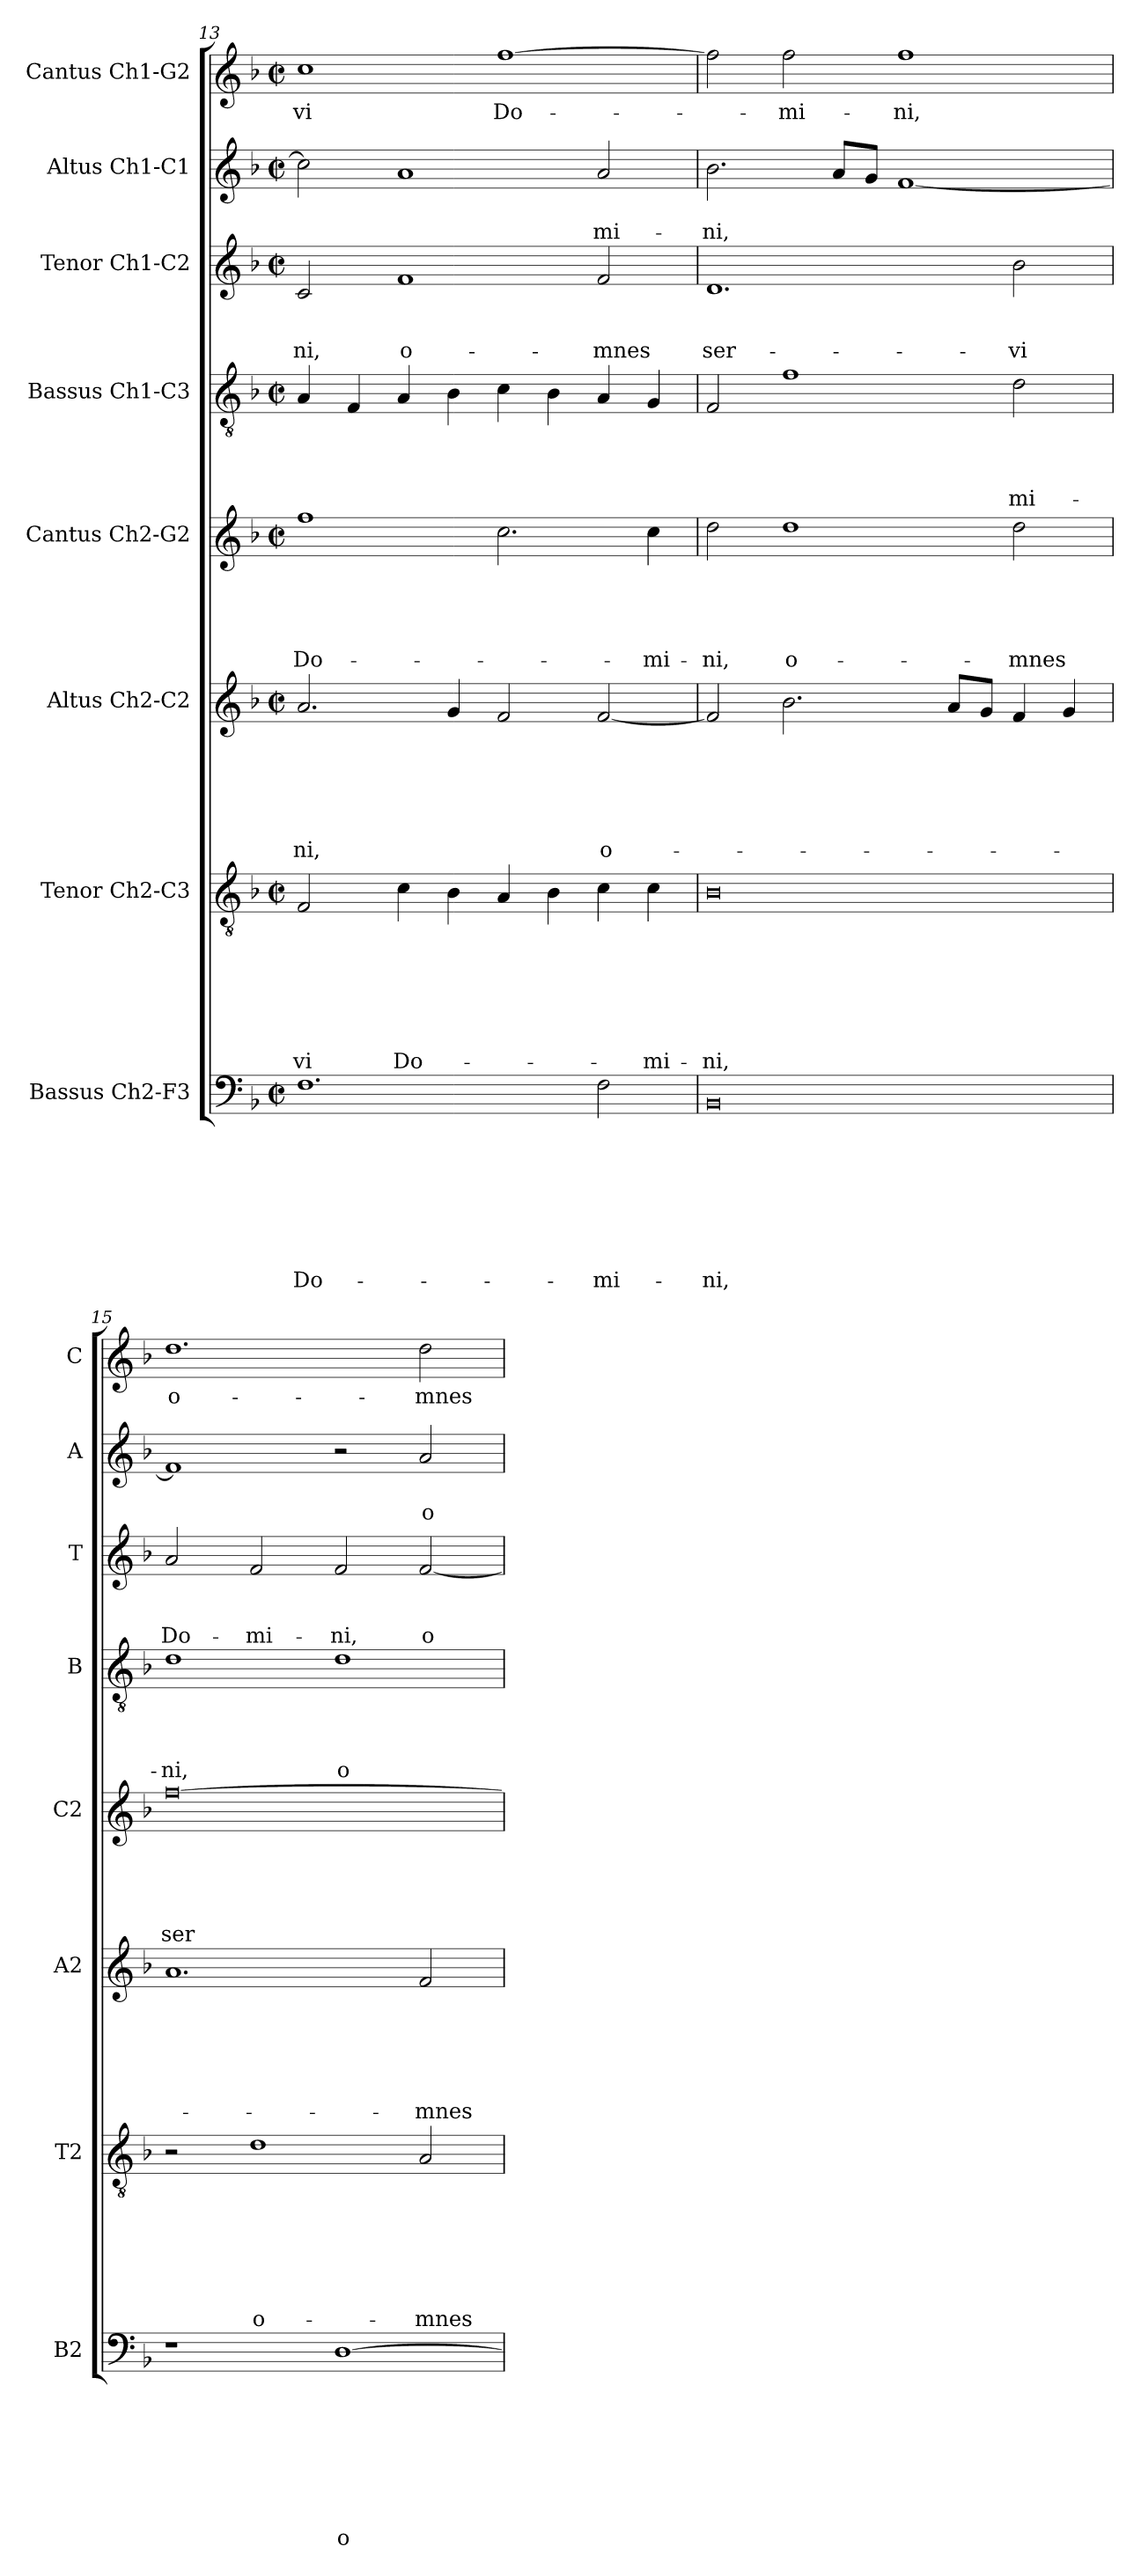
**kern	**text	**text	**text	**text	**text	**text	**text	**text	**kern	**text	**text	**text	**text	**text	**text	**text	**kern	**text	**text	**text	**text	**text	**text	**kern	**text	**text	**text	**text	**text	**kern	**text	**text	**text	**text	**kern	**text	**text	**text	**kern	**text	**text	**kern	**text
*part8	*part8	*part8	*part8	*part8	*part8	*part8	*part8	*part8	*part7	*part7	*part7	*part7	*part7	*part7	*part7	*part7	*part6	*part6	*part6	*part6	*part6	*part6	*part6	*part5	*part5	*part5	*part5	*part5	*part5	*part4	*part4	*part4	*part4	*part4	*part3	*part3	*part3	*part3	*part2	*part2	*part2	*part1	*part1
*staff8	*staff8	*staff8	*staff8	*staff8	*staff8	*staff8	*staff8	*staff8	*staff7	*staff7	*staff7	*staff7	*staff7	*staff7	*staff7	*staff7	*staff6	*staff6	*staff6	*staff6	*staff6	*staff6	*staff6	*staff5	*staff5	*staff5	*staff5	*staff5	*staff5	*staff4	*staff4	*staff4	*staff4	*staff4	*staff3	*staff3	*staff3	*staff3	*staff2	*staff2	*staff2	*staff1	*staff1
*I"Bassus Ch2-F3	*	*	*	*	*	*	*	*	*I"Tenor Ch2-C3	*	*	*	*	*	*	*	*I"Altus Ch2-C2	*	*	*	*	*	*	*I"Cantus Ch2-G2	*	*	*	*	*	*I"Bassus Ch1-C3	*	*	*	*	*I"Tenor Ch1-C2	*	*	*	*I"Altus Ch1-C1	*	*	*I"Cantus Ch1-G2	*
*I'B2	*	*	*	*	*	*	*	*	*I'T2	*	*	*	*	*	*	*	*I'A2	*	*	*	*	*	*	*I'C2	*	*	*	*	*	*I'B	*	*	*	*	*I'T	*	*	*	*I'A	*	*	*I'C	*
*clefF4	*	*	*	*	*	*	*	*	*clefGv2	*	*	*	*	*	*	*	*clefG2	*	*	*	*	*	*	*clefG2	*	*	*	*	*	*clefGv2	*	*	*	*	*clefG2	*	*	*	*clefG2	*	*	*clefG2	*
*k[b-]	*	*	*	*	*	*	*	*	*k[b-]	*	*	*	*	*	*	*	*k[b-]	*	*	*	*	*	*	*k[b-]	*	*	*	*	*	*k[b-]	*	*	*	*	*k[b-]	*	*	*	*k[b-]	*	*	*k[b-]	*
*F:	*	*	*	*	*	*	*	*	*F:	*	*	*	*	*	*	*	*F:	*	*	*	*	*	*	*F:	*	*	*	*	*	*F:	*	*	*	*	*F:	*	*	*	*F:	*	*	*F:	*
*M2/2	*	*	*	*	*	*	*	*	*M2/2	*	*	*	*	*	*	*	*M2/2	*	*	*	*	*	*	*M2/2	*	*	*	*	*	*M2/2	*	*	*	*	*M2/2	*	*	*	*M2/2	*	*	*M2/2	*
*met(c|)	*	*	*	*	*	*	*	*	*met(c|)	*	*	*	*	*	*	*	*met(c|)	*	*	*	*	*	*	*met(c|)	*	*	*	*	*	*met(c|)	*	*	*	*	*met(c|)	*	*	*	*met(c|)	*	*	*met(c|)	*
=13	=13	=13	=13	=13	=13	=13	=13	=13	=13	=13	=13	=13	=13	=13	=13	=13	=13	=13	=13	=13	=13	=13	=13	=13	=13	=13	=13	=13	=13	=13	=13	=13	=13	=13	=13	=13	=13	=13	=13	=13	=13	=13	=13
!	!	!	!	!	!	!	!	!LO:LY:b	!	!	!	!	!	!	!	!LO:LY:b	!	!	!	!	!	!	!LO:LY:b	!	!	!	!	!	!LO:LY:b	!	!	!	!	!	!	!	!	!LO:LY:b	!	!	!	!	!LO:LY:b
1.F	.	.	.	.	.	.	.	Do-	2F/	.	.	.	.	.	.	-vi	2.a/	.	.	.	.	.	-ni,	1ff	.	.	.	.	Do-	4A/	.	.	.	.	2c/	.	.	-ni,	2cc\]	.	.	1cc	-vi
.	.	.	.	.	.	.	.	.	.	.	.	.	.	.	.	.	.	.	.	.	.	.	.	.	.	.	.	.	.	4F/	.	.	.	.	.	.	.	.	.	.	.	.	.
!	!	!	!	!	!	!	!	!	!	!	!	!	!	!	!	!LO:LY:b	!	!	!	!	!	!	!	!	!	!	!	!	!	!	!	!	!	!	!	!	!	!LO:LY:b	!	!	!	!	!
.	.	.	.	.	.	.	.	.	4c\	.	.	.	.	.	.	Do-	.	.	.	.	.	.	.	.	.	.	.	.	.	4A/	.	.	.	.	1f	.	.	o-	1a	.	.	.	.
.	.	.	.	.	.	.	.	.	4B-\	.	.	.	.	.	.	.	4g/	.	.	.	.	.	.	.	.	.	.	.	.	4B-\	.	.	.	.	.	.	.	.	.	.	.	.	.
!	!	!	!	!	!	!	!	!	!	!	!	!	!	!	!	!	!	!	!	!	!	!	!	!	!	!	!	!	!	!	!	!	!	!	!	!	!	!	!	!	!	!	!LO:LY:b
.	.	.	.	.	.	.	.	.	4A/	.	.	.	.	.	.	.	2f/	.	.	.	.	.	.	2.cc\	.	.	.	.	.	4c\	.	.	.	.	.	.	.	.	.	.	.	[1ff	Do-
.	.	.	.	.	.	.	.	.	4B-\	.	.	.	.	.	.	.	.	.	.	.	.	.	.	.	.	.	.	.	.	4B-\	.	.	.	.	.	.	.	.	.	.	.	.	.
!	!	!	!	!	!	!	!	!LO:LY:b	!	!	!	!	!	!	!	!	!	!	!	!	!	!	!LO:LY:b	!	!	!	!	!	!	!	!	!	!	!	!	!	!	!LO:LY:b	!	!	!LO:LY:b	!	!
2F\	.	.	.	.	.	.	.	-mi-	4c\	.	.	.	.	.	.	.	[2f/	.	.	.	.	.	o-	.	.	.	.	.	.	4A/	.	.	.	.	2f/	.	.	-mnes	2a/	.	-mi-	.	.
!	!	!	!	!	!	!	!	!	!	!	!	!	!	!	!	!LO:LY:b	!	!	!	!	!	!	!	!	!	!	!	!	!LO:LY:b	!	!	!	!	!	!	!	!	!	!	!	!	!	!
.	.	.	.	.	.	.	.	.	4c\	.	.	.	.	.	.	-mi-	.	.	.	.	.	.	.	4cc\	.	.	.	.	-mi-	4G/	.	.	.	.	.	.	.	.	.	.	.	.	.
=14	=14	=14	=14	=14	=14	=14	=14	=14	=14	=14	=14	=14	=14	=14	=14	=14	=14	=14	=14	=14	=14	=14	=14	=14	=14	=14	=14	=14	=14	=14	=14	=14	=14	=14	=14	=14	=14	=14	=14	=14	=14	=14	=14
!	!	!	!	!	!	!	!	!LO:LY:b	!	!	!	!	!	!	!	!LO:LY:b	!	!	!	!	!	!	!	!	!	!	!	!	!LO:LY:b	!	!	!	!	!	!	!	!	!LO:LY:b	!	!	!LO:LY:b	!	!
0BB-	.	.	.	.	.	.	.	-ni,	0B-	.	.	.	.	.	.	-ni,	2f/]	.	.	.	.	.	.	2dd\	.	.	.	.	-ni,	2F/	.	.	.	.	1.d	.	.	ser-	2.b-\	.	-ni,	2ff\]	.
!	!	!	!	!	!	!	!	!	!	!	!	!	!	!	!	!	!	!	!	!	!	!	!	!	!	!	!	!	!LO:LY:b	!	!	!	!	!	!	!	!	!	!	!	!	!	!LO:LY:b
.	.	.	.	.	.	.	.	.	.	.	.	.	.	.	.	.	2.b-\	.	.	.	.	.	.	1dd	.	.	.	.	o-	1f	.	.	.	.	.	.	.	.	.	.	.	2ff\	-mi-
.	.	.	.	.	.	.	.	.	.	.	.	.	.	.	.	.	.	.	.	.	.	.	.	.	.	.	.	.	.	.	.	.	.	.	.	.	.	.	8a/L	.	.	.	.
.	.	.	.	.	.	.	.	.	.	.	.	.	.	.	.	.	.	.	.	.	.	.	.	.	.	.	.	.	.	.	.	.	.	.	.	.	.	.	8g/J	.	.	.	.
!	!	!	!	!	!	!	!	!	!	!	!	!	!	!	!	!	!	!	!	!	!	!	!	!	!	!	!	!	!	!	!	!	!	!	!	!	!	!	!	!	!	!	!LO:LY:b
.	.	.	.	.	.	.	.	.	.	.	.	.	.	.	.	.	.	.	.	.	.	.	.	.	.	.	.	.	.	.	.	.	.	.	.	.	.	.	[1f	.	.	1ff	-ni,
.	.	.	.	.	.	.	.	.	.	.	.	.	.	.	.	.	8a/L	.	.	.	.	.	.	.	.	.	.	.	.	.	.	.	.	.	.	.	.	.	.	.	.	.	.
.	.	.	.	.	.	.	.	.	.	.	.	.	.	.	.	.	8g/J	.	.	.	.	.	.	.	.	.	.	.	.	.	.	.	.	.	.	.	.	.	.	.	.	.	.
!	!	!	!	!	!	!	!	!	!	!	!	!	!	!	!	!	!	!	!	!	!	!	!	!	!	!	!	!	!LO:LY:b	!	!	!	!	!LO:LY:b	!	!	!	!LO:LY:b	!	!	!	!	!
.	.	.	.	.	.	.	.	.	.	.	.	.	.	.	.	.	4f/	.	.	.	.	.	.	2dd\	.	.	.	.	-mnes	2d\	.	.	.	-mi-	2b-\	.	.	-vi	.	.	.	.	.
.	.	.	.	.	.	.	.	.	.	.	.	.	.	.	.	.	4g/	.	.	.	.	.	.	.	.	.	.	.	.	.	.	.	.	.	.	.	.	.	.	.	.	.	.
=15	=15	=15	=15	=15	=15	=15	=15	=15	=15	=15	=15	=15	=15	=15	=15	=15	=15	=15	=15	=15	=15	=15	=15	=15	=15	=15	=15	=15	=15	=15	=15	=15	=15	=15	=15	=15	=15	=15	=15	=15	=15	=15	=15
!	!	!	!	!	!	!	!	!	!	!	!	!	!	!	!	!	!	!	!	!	!	!	!	!	!	!	!	!	!LO:LY:b	!	!	!	!	!LO:LY:b	!	!	!	!LO:LY:b	!	!	!	!	!LO:LY:b
1r	.	.	.	.	.	.	.	.	2r	.	.	.	.	.	.	.	1.a	.	.	.	.	.	.	[0ff	.	.	.	.	ser-	1d	.	.	.	-ni,	2a/	.	.	Do-	1f]	.	.	1.dd	o-
!	!	!	!	!	!	!	!	!	!	!	!	!	!	!	!	!LO:LY:b	!	!	!	!	!	!	!	!	!	!	!	!	!	!	!	!	!	!	!	!	!	!LO:LY:b	!	!	!	!	!
.	.	.	.	.	.	.	.	.	1d	.	.	.	.	.	.	o-	.	.	.	.	.	.	.	.	.	.	.	.	.	.	.	.	.	.	2f/	.	.	-mi-	.	.	.	.	.
!	!	!	!	!	!	!	!	!LO:LY:b	!	!	!	!	!	!	!	!	!	!	!	!	!	!	!	!	!	!	!	!	!	!	!	!	!	!LO:LY:b	!	!	!	!LO:LY:b	!	!	!	!	!
[1D	.	.	.	.	.	.	.	o-	.	.	.	.	.	.	.	.	.	.	.	.	.	.	.	.	.	.	.	.	.	1d	.	.	.	o-	2f/	.	.	-ni,	2r	.	.	.	.
!	!	!	!	!	!	!	!	!	!	!	!	!	!	!	!	!LO:LY:b	!	!	!	!	!	!	!LO:LY:b	!	!	!	!	!	!	!	!	!	!	!	!	!	!	!LO:LY:b	!	!	!LO:LY:b	!	!LO:LY:b
.	.	.	.	.	.	.	.	.	2A/	.	.	.	.	.	.	-mnes	2f/	.	.	.	.	.	-mnes	.	.	.	.	.	.	.	.	.	.	.	[2f/	.	.	o-	2a/	.	o-	2dd\	-mnes
=	=	=	=	=	=	=	=	=	=	=	=	=	=	=	=	=	=	=	=	=	=	=	=	=	=	=	=	=	=	=	=	=	=	=	=	=	=	=	=	=	=	=	=
*-	*-	*-	*-	*-	*-	*-	*-	*-	*-	*-	*-	*-	*-	*-	*-	*-	*-	*-	*-	*-	*-	*-	*-	*-	*-	*-	*-	*-	*-	*-	*-	*-	*-	*-	*-	*-	*-	*-	*-	*-	*-	*-	*-
